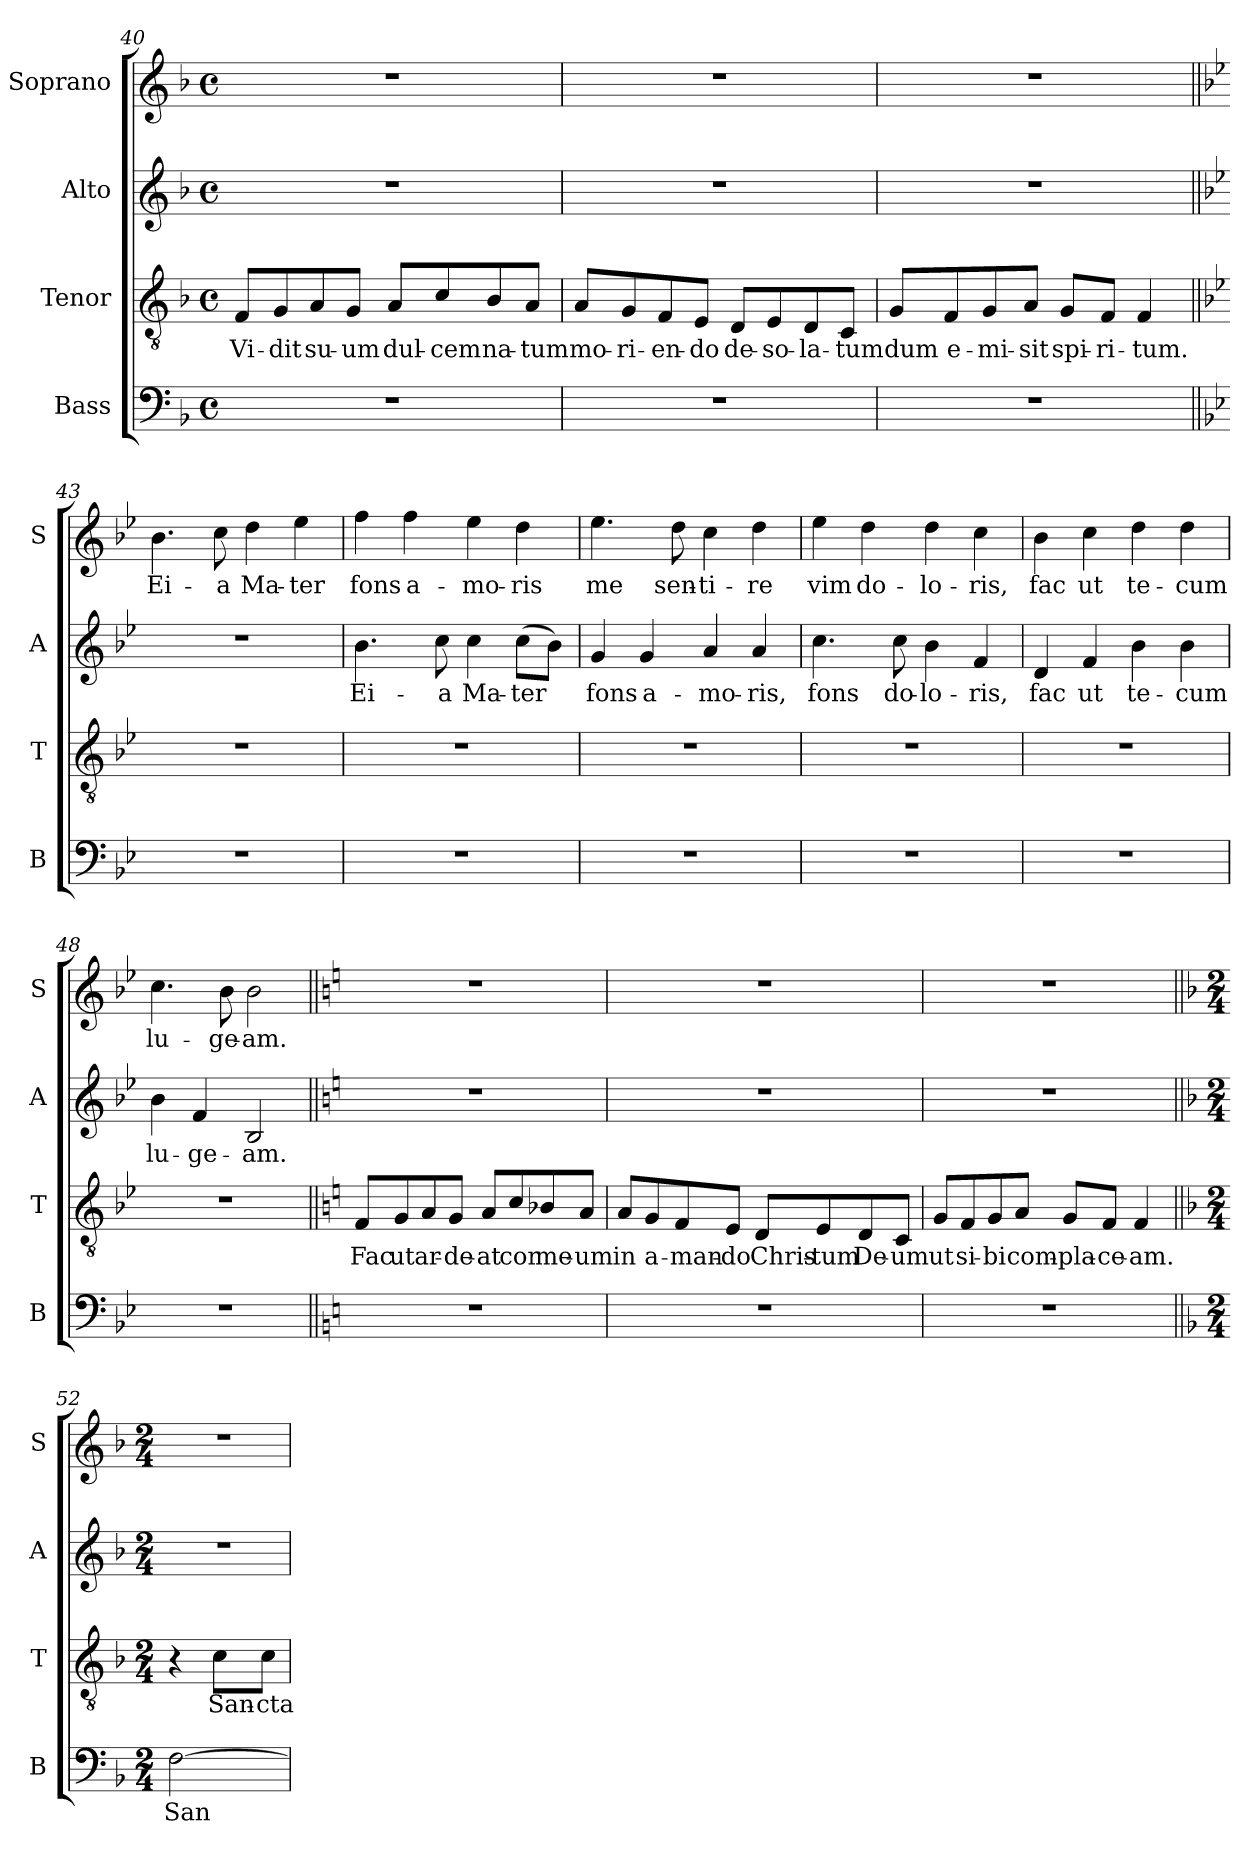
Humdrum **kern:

**kern	**text	**kern	**text	**kern	**text	**kern	**text
*part4	*part4	*part3	*part3	*part2	*part2	*part1	*part1
*staff4	*staff4	*staff3	*staff3	*staff2	*staff2	*staff1	*staff1
*I"Bass	*	*I"Tenor	*	*I"Alto	*	*I"Soprano	*
*I'B	*	*I'T	*	*I'A	*	*I'S	*
!!LO:PB:g=z
*clefF4	*	*clefGv2	*	*clefG2	*	*clefG2	*
*k[b-]	*	*k[b-]	*	*k[b-]	*	*k[b-]	*
*d:	*	*d:	*	*d:	*	*d:	*
*M4/4	*	*M4/4	*	*M4/4	*	*M4/4	*
*met(c)	*	*met(c)	*	*met(c)	*	*met(c)	*
=40	=40	=40	=40	=40	=40	=40	=40
1r	.	8F/L	Vi-	1r	.	1r	.
.	.	8G/	-dit	.	.	.	.
.	.	8A/	su-	.	.	.	.
.	.	8G/J	-um	.	.	.	.
.	.	8A/L	dul-	.	.	.	.
.	.	8c/	-cem	.	.	.	.
.	.	8B-/	na-	.	.	.	.
.	.	8A/J	-tum	.	.	.	.
=41	=41	=41	=41	=41	=41	=41	=41
1r	.	8A/L	mo-	1r	.	1r	.
.	.	8G/	-ri-	.	.	.	.
.	.	8F/	-en-	.	.	.	.
.	.	8E/J	-do	.	.	.	.
.	.	8D/L	de-	.	.	.	.
.	.	8E/	-so-	.	.	.	.
.	.	8D/	-la-	.	.	.	.
.	.	8C/J	-tum	.	.	.	.
=42	=42	=42	=42	=42	=42	=42	=42
1r	.	8G/L	dum	1r	.	1r	.
.	.	8F/	e-	.	.	.	.
.	.	8G/	-mi-	.	.	.	.
.	.	8A/J	-sit	.	.	.	.
.	.	8G/L	spi-	.	.	.	.
.	.	8F/J	-ri-	.	.	.	.
.	.	4F/	-tum.	.	.	.	.
!!LO:LB:g=z
=43||	=43||	=43||	=43||	=43||	=43||	=43||	=43||
*k[b-e-]	*	*k[b-e-]	*	*k[b-e-]	*	*k[b-e-]	*
*B-:	*	*B-:	*	*B-:	*	*B-:	*
1r	.	1r	.	1r	.	4.b-\	Ei-
.	.	.	.	.	.	8cc\	-a
.	.	.	.	.	.	4dd\	Ma-
.	.	.	.	.	.	4ee-\	-ter
=44	=44	=44	=44	=44	=44	=44	=44
1r	.	1r	.	4.b-\	Ei-	4ff\	fons
.	.	.	.	.	.	4ff\	a-
.	.	.	.	8cc\	-a	.	.
.	.	.	.	4cc\	Ma-	4ee-\	-mo-
.	.	.	.	(8cc\L	-ter	4dd\	-ris
.	.	.	.	8b-\J)	.	.	.
=45	=45	=45	=45	=45	=45	=45	=45
1r	.	1r	.	4g/	fons	4.ee-\	me
.	.	.	.	4g/	a-	.	.
.	.	.	.	.	.	8dd\	sen-
.	.	.	.	4a/	-mo-	4cc\	-ti-
.	.	.	.	4a/	-ris,	4dd\	-re
=46	=46	=46	=46	=46	=46	=46	=46
1r	.	1r	.	4.cc\	fons	4ee-\	vim
.	.	.	.	.	.	4dd\	do-
.	.	.	.	8cc\	do-	.	.
.	.	.	.	4b-\	-lo-	4dd\	-lo-
.	.	.	.	4f/	-ris,	4cc\	-ris,
=47	=47	=47	=47	=47	=47	=47	=47
1r	.	1r	.	4d/	fac	4b-\	fac
.	.	.	.	4f/	ut	4cc\	ut
.	.	.	.	4b-\	te-	4dd\	te-
.	.	.	.	4b-\	-cum	4dd\	-cum
!!LO:LB:g=z
=48	=48	=48	=48	=48	=48	=48	=48
1r	.	1r	.	4b-\	lu-	4.cc\	lu-
.	.	.	.	4f/	-ge-	.	.
.	.	.	.	.	.	8b-\	-ge-
.	.	.	.	2B-/	-am.	2b-\	-am.
=49||	=49||	=49||	=49||	=49||	=49||	=49||	=49||
*k[]	*	*k[]	*	*k[]	*	*k[]	*
*a:	*	*a:	*	*a:	*	*a:	*
1r	.	8F/L	Fac	1r	.	1r	.
.	.	8G/	ut	.	.	.	.
.	.	8A/	ar-	.	.	.	.
.	.	8G/J	-de-	.	.	.	.
.	.	8A/L	-at	.	.	.	.
.	.	8c/	cor	.	.	.	.
.	.	8B-X/	me-	.	.	.	.
.	.	8A/J	-um	.	.	.	.
=50	=50	=50	=50	=50	=50	=50	=50
1r	.	8A/L	in	1r	.	1r	.
.	.	8G/	a-	.	.	.	.
.	.	8F/	-man-	.	.	.	.
.	.	8E/J	-do	.	.	.	.
.	.	8D/L	Chris-	.	.	.	.
.	.	8E/	-tum	.	.	.	.
.	.	8D/	De-	.	.	.	.
.	.	8C/J	-um	.	.	.	.
=51	=51	=51	=51	=51	=51	=51	=51
1r	.	8G/L	ut	1r	.	1r	.
.	.	8F/	si-	.	.	.	.
.	.	8G/	-bi	.	.	.	.
.	.	8A/J	com-	.	.	.	.
.	.	8G/L	-pla-	.	.	.	.
.	.	8F/J	-ce-	.	.	.	.
.	.	4F/	-am.	.	.	.	.
!!LO:PB:g=z
=52||	=52||	=52||	=52||	=52||	=52||	=52||	=52||
*k[b-]	*	*k[b-]	*	*k[b-]	*	*k[b-]	*
*d:	*	*d:	*	*d:	*	*d:	*
*M2/4	*	*M2/4	*	*M2/4	*	*M2/4	*
[2F\	San-	4r	.	2r	.	2r	.
.	.	8c\L	San-	.	.	.	.
.	.	8c\J	-cta	.	.	.	.
=	=	=	=	=	=	=	=
*-	*-	*-	*-	*-	*-	*-	*-
